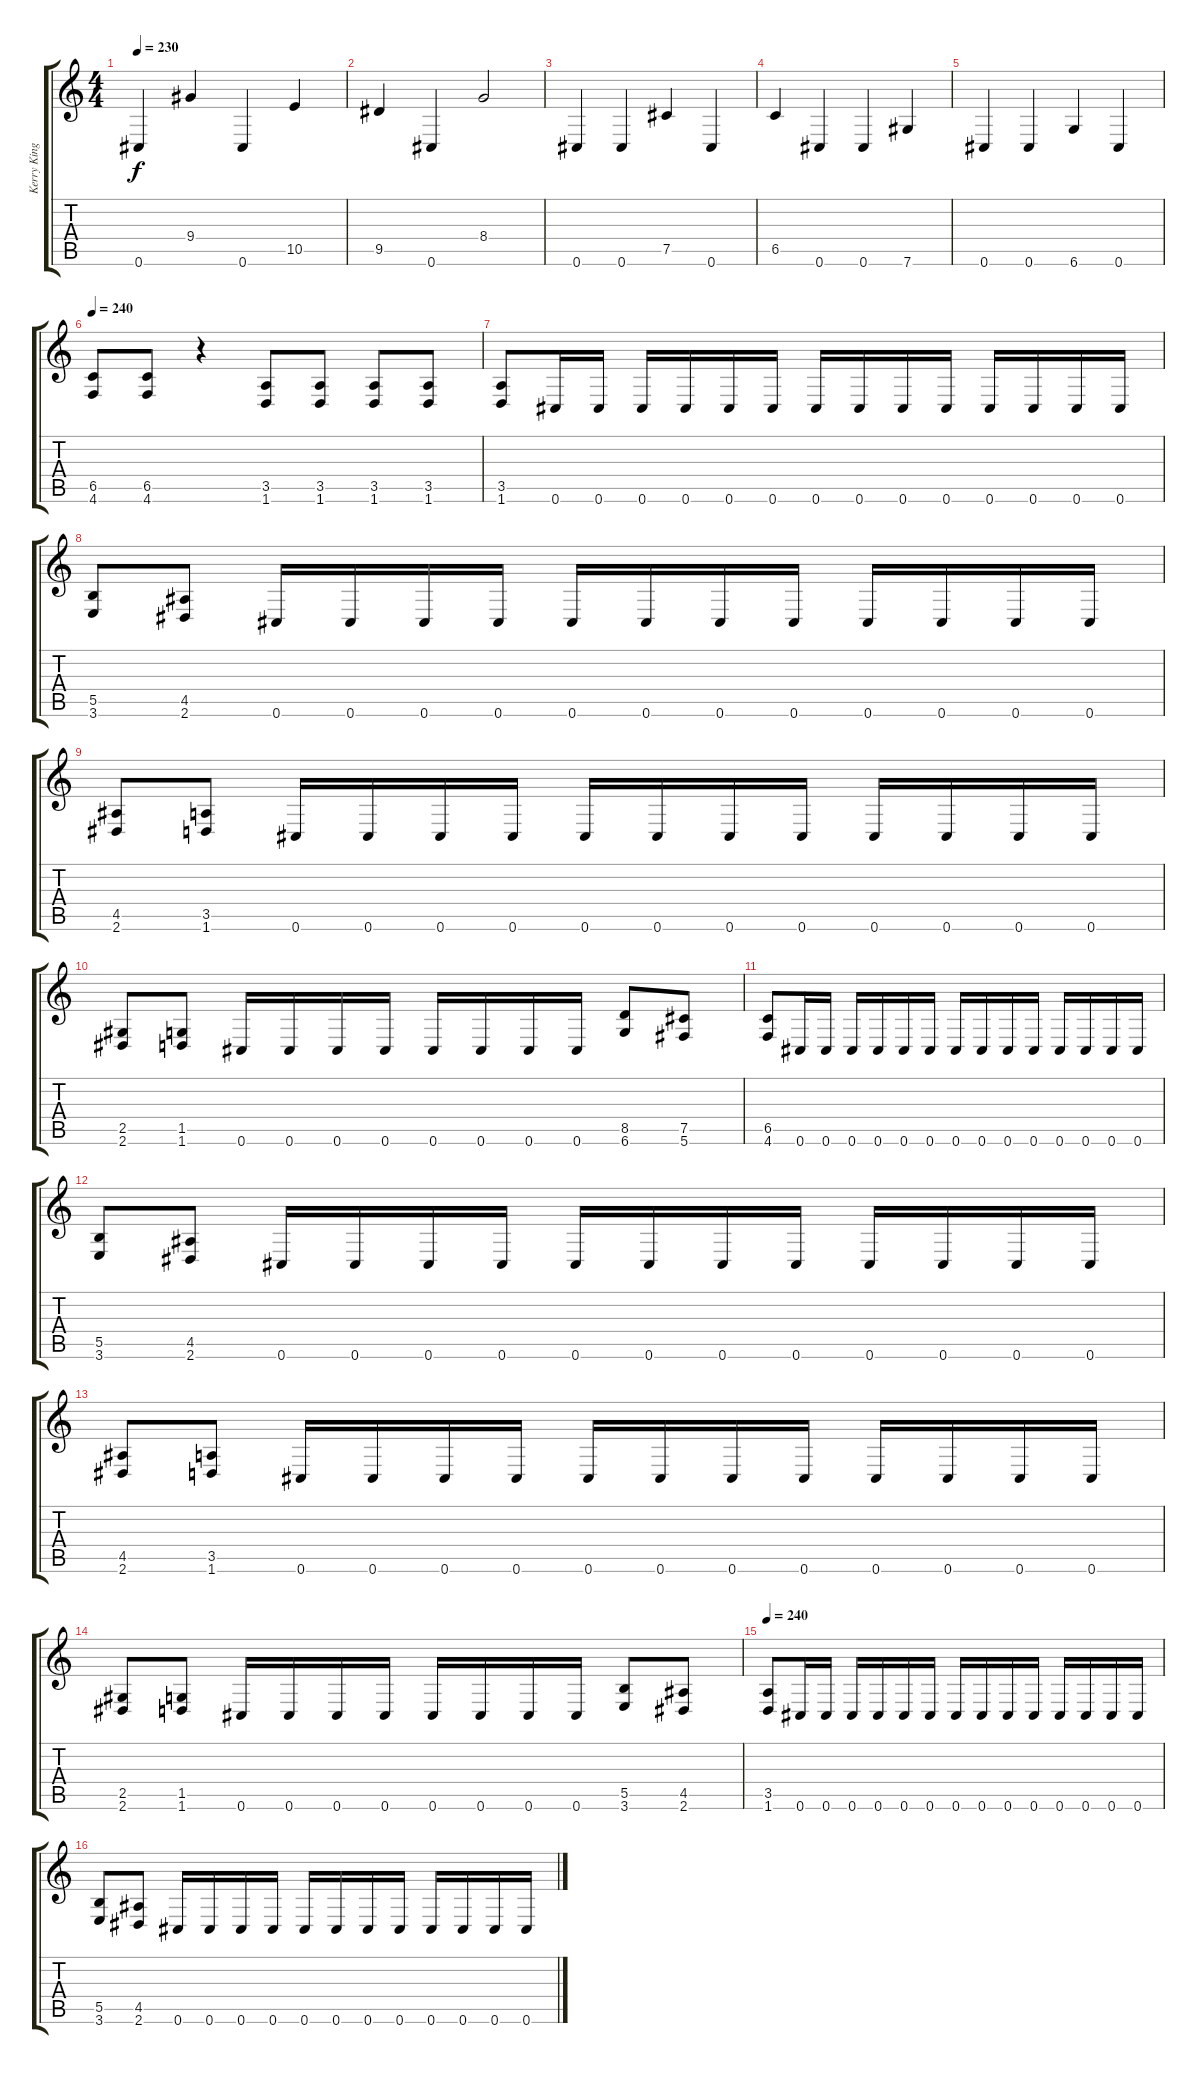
\track ("Kerry King" "Kerry King") {instrument distortionguitar}
\staff {score tabs}
\tuning (Db4 Ab3 E3 B2 Gb2 Db2) {hide}
\ts (4 4)
\tempo 230
\clef g2
\ks c
0.6.4{dy f} 9.4.4 0.6.4 10.5.4 |
9.5.4 0.6.4 8.4.2 |
0.6.4 0.6.4 7.5.4 0.6.4 |
6.5.4 0.6.4 0.6.4 7.6.4 |
0.6.4 0.6.4 6.6.4 0.6.4 |
\tempo 240
(6.5 4.6).8 (6.5 4.6).8 r.4 (3.5 1.6).8 (3.5 1.6).8 (3.5 1.6).8 (3.5 1.6).8 |
(3.5 1.6).8 0.6.16 0.6.16 0.6.16 0.6.16 0.6.16 0.6.16 0.6.16 0.6.16 0.6.16 0.6.16 0.6.16 0.6.16 0.6.16 0.6.16 |
(5.5 3.6).8 (4.5 2.6).8 0.6.16 0.6.16 0.6.16 0.6.16 0.6.16 0.6.16 0.6.16 0.6.16 0.6.16 0.6.16 0.6.16 0.6.16 |
(4.5 2.6).8 (3.5 1.6).8 0.6.16 0.6.16 0.6.16 0.6.16 0.6.16 0.6.16 0.6.16 0.6.16 0.6.16 0.6.16 0.6.16 0.6.16 |
(2.5 2.6).8 (1.5 1.6).8 0.6.16 0.6.16 0.6.16 0.6.16 0.6.16 0.6.16 0.6.16 0.6.16 (8.5 6.6).8 (7.5 5.6).8 |
(6.5 4.6).8 0.6.16 0.6.16 0.6.16 0.6.16 0.6.16 0.6.16 0.6.16 0.6.16 0.6.16 0.6.16 0.6.16 0.6.16 0.6.16 0.6.16 |
(5.5 3.6).8 (4.5 2.6).8 0.6.16 0.6.16 0.6.16 0.6.16 0.6.16 0.6.16 0.6.16 0.6.16 0.6.16 0.6.16 0.6.16 0.6.16 |
(4.5 2.6).8 (3.5 1.6).8 0.6.16 0.6.16 0.6.16 0.6.16 0.6.16 0.6.16 0.6.16 0.6.16 0.6.16 0.6.16 0.6.16 0.6.16 |
(2.5 2.6).8 (1.5 1.6).8 0.6.16 0.6.16 0.6.16 0.6.16 0.6.16 0.6.16 0.6.16 0.6.16 (5.5 3.6).8 (4.5 2.6).8 |
\tempo 240
(3.5 1.6).8 0.6.16 0.6.16 0.6.16 0.6.16 0.6.16 0.6.16 0.6.16 0.6.16 0.6.16 0.6.16 0.6.16 0.6.16 0.6.16 0.6.16 |
(5.5 3.6).8 (4.5 2.6).8 0.6.16 0.6.16 0.6.16 0.6.16 0.6.16 0.6.16 0.6.16 0.6.16 0.6.16 0.6.16 0.6.16 0.6.16
